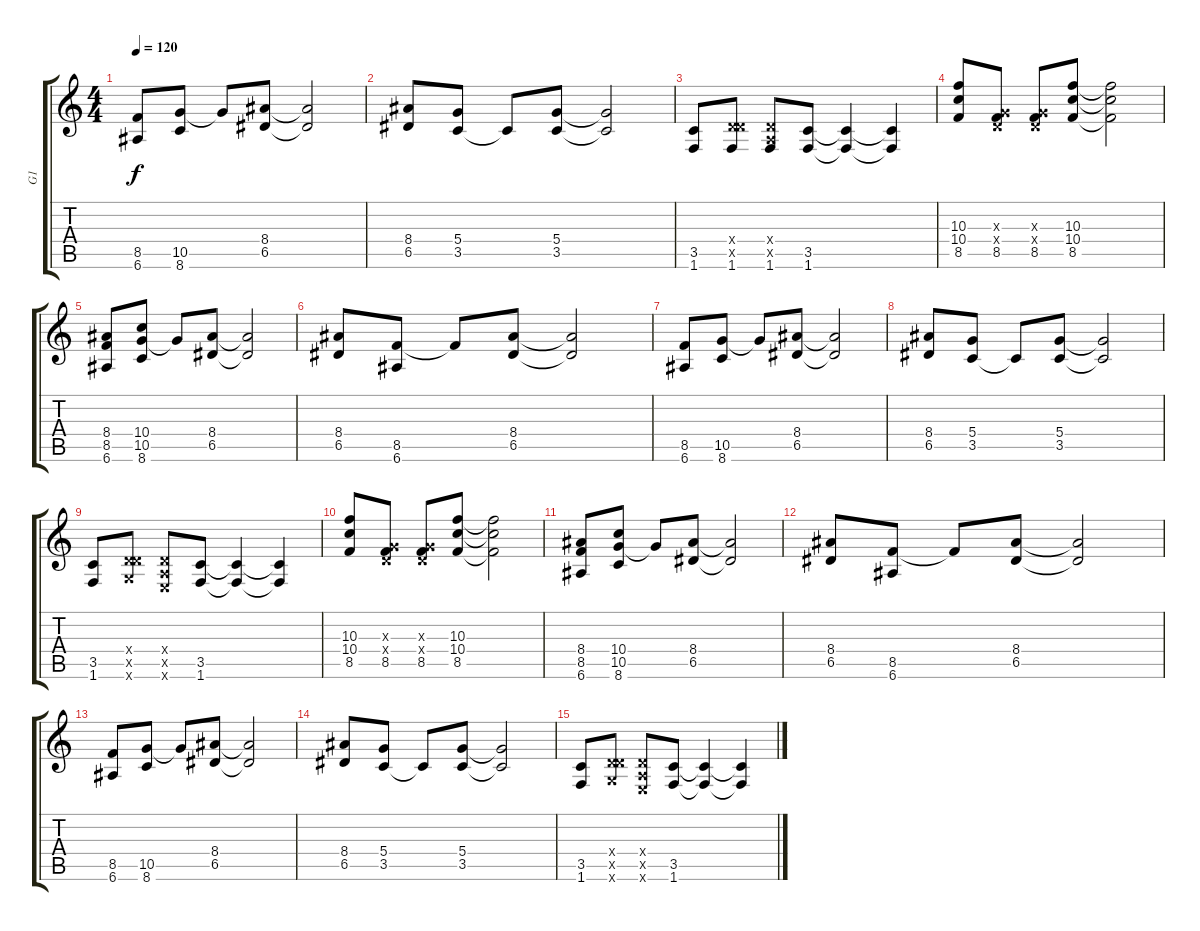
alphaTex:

\track ("G1" "G1") {instrument overdrivenguitar}
\staff {score tabs}
\tuning (E4 B3 G3 D3 A2 E2) {hide}
\ts (4 4)
\tempo 120
\clef g2
\ks c
(8.5 6.6).8{dy f} (10.5 8.6).8 10.5{t}.8 (8.4 6.5).8 (8.4{t} 6.5{t}).2 |
(8.4 6.5).8 (5.4 3.5).8 3.5{t}.8 (5.4 3.5).8 (5.4{t} 3.5{t}).2 |
(3.5 1.6).8 (0.4{x} 5.5{x} 1.6).8 (0.4{x} 0.5{x} 1.6).8 (3.5 1.6).8 (3.5{t} 1.6{t}).4 (3.5{t} 1.6{t}).4 |
(10.3 10.4 8.5).8 (0.3{x} 0.4{x} 8.5).8 (0.3{x} 0.4{x} 8.5).8 (10.3 10.4 8.5).8 (10.3{t} 10.4{t} 8.5{t}).2 |
(8.4 8.5 6.6).8 (10.4 10.5 8.6).8 10.5{t}.8 (8.4 6.5).8 (8.4{t} 6.5{t}).2 |
(8.4 6.5).8 (8.5 6.6).8 8.5{t}.8 (8.4 6.5).8 (8.4{t} 6.5{t}).2 |
(8.5 6.6).8 (10.5 8.6).8 10.5{t}.8 (8.4 6.5).8 (8.4{t} 6.5{t}).2 |
(8.4 6.5).8 (5.4 3.5).8 3.5{t}.8 (5.4 3.5).8 (5.4{t} 3.5{t}).2 |
(3.5 1.6).8 (0.4{x} 5.5{x} 3.6{x}).8 (0.4{x} 0.5{x} 0.6{x}).8 (3.5 1.6).8 (3.5{t} 1.6{t}).4 (3.5{t} 1.6{t}).4 |
(10.3 10.4 8.5).8 (0.3{x} 0.4{x} 8.5).8 (0.3{x} 0.4{x} 8.5).8 (10.3 10.4 8.5).8 (10.3{t} 10.4{t} 8.5{t}).2 |
(8.4 8.5 6.6).8 (10.4 10.5 8.6).8 10.5{t}.8 (8.4 6.5).8 (8.4{t} 6.5{t}).2 |
(8.4 6.5).8 (8.5 6.6).8 8.5{t}.8 (8.4 6.5).8 (8.4{t} 6.5{t}).2 |
(8.5 6.6).8 (10.5 8.6).8 10.5{t}.8 (8.4 6.5).8 (8.4{t} 6.5{t}).2 |
(8.4 6.5).8 (5.4 3.5).8 3.5{t}.8 (5.4 3.5).8 (5.4{t} 3.5{t}).2 |
(3.5 1.6).8 (0.4{x} 5.5{x} 3.6{x}).8 (0.4{x} 0.5{x} 0.6{x}).8 (3.5 1.6).8 (3.5{t} 1.6{t}).4 (3.5{t} 1.6{t}).4
